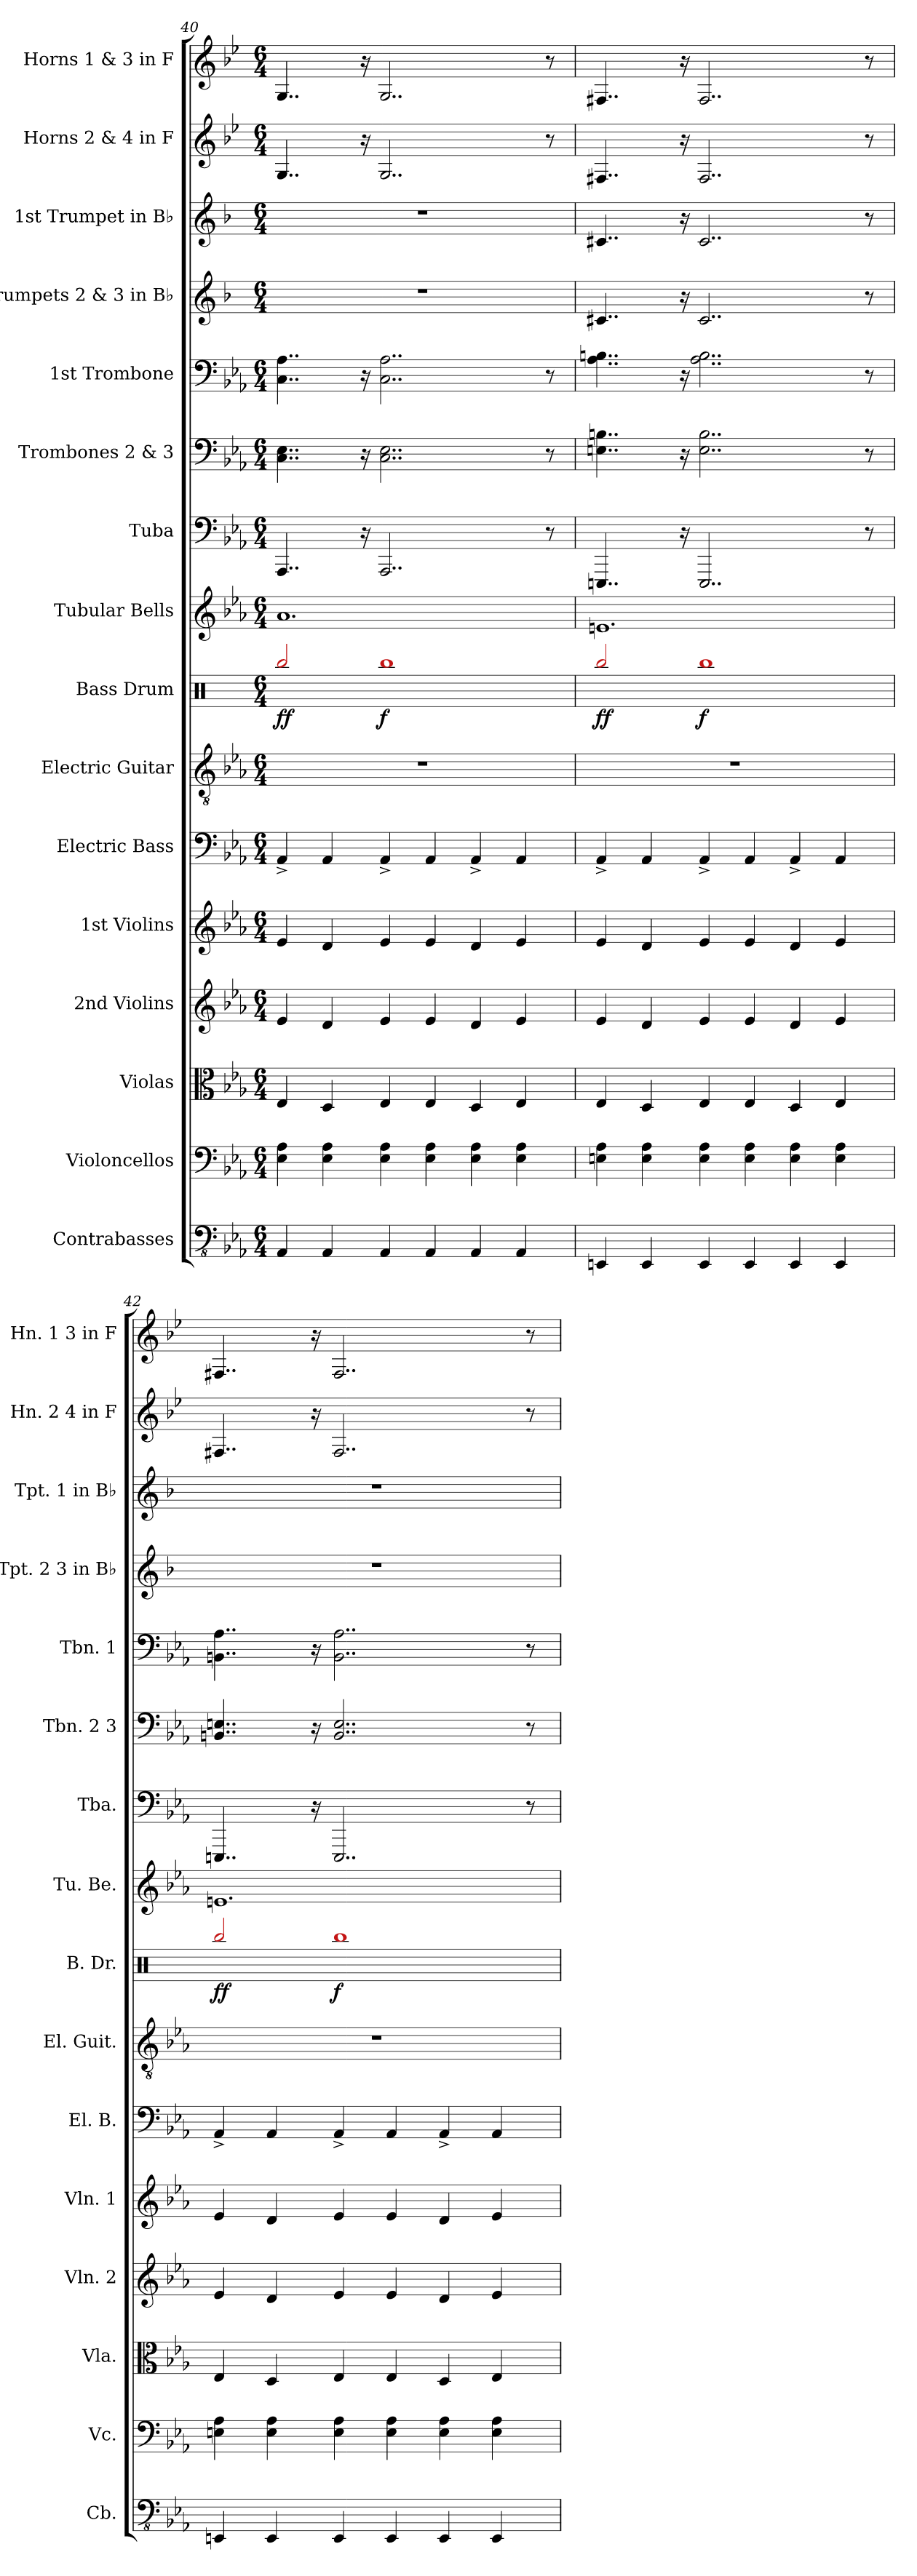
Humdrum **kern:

**kern	**kern	**kern	**kern	**kern	**kern	**kern	**kern	**dynam	**kern	**kern	**kern	**kern	**kern	**kern	**kern	**kern
*part16	*part15	*part14	*part13	*part12	*part11	*part10	*part9	*part9	*part8	*part7	*part6	*part5	*part4	*part3	*part2	*part1
*staff16	*staff15	*staff14	*staff13	*staff12	*staff11	*staff10	*staff9	*staff9	*staff8	*staff7	*staff6	*staff5	*staff4	*staff3	*staff2	*staff1
*I"Contrabasses	*I"Violoncellos	*I"Violas	*I"2nd Violins	*I"1st Violins	*I"Electric Bass	*I"Electric Guitar	*I"Bass Drum	*	*I"Tubular Bells	*I"Tuba	*I"Trombones 2 &amp; 3	*I"1st Trombone	*I"Trumpets 2 &amp; 3 in B♭	*I"1st Trumpet in B♭	*I"Horns 2 &amp; 4 in F	*I"Horns 1 &amp; 3 in F
*I'Cb.	*I'Vc.	*I'Vla.	*I'Vln. 2	*I'Vln. 1	*I'El. B.	*I'El. Guit.	*I'B. Dr.	*	*I'Tu. Be.	*I'Tba.	*I'Tbn. 2 3	*I'Tbn. 1	*I'Tpt. 2 3 in B♭	*I'Tpt. 1 in B♭	*I'Hn. 2 4 in F	*I'Hn. 1 3 in F
*clefFv4	*clefF4	*clefC3	*clefG2	*clefG2	*clefF4	*clefGv2	*clefX	*	*clefG2	*clefF4	*clefF4	*clefF4	*clefG2	*clefG2	*clefG2	*clefG2
*	*	*	*	*	*ITrd7c12	*	*	*	*	*	*	*	*ITrd1c2	*ITrd1c2	*ITrd4c7	*ITrd4c7
*k[b-e-a-]	*k[b-e-a-]	*k[b-e-a-]	*k[b-e-a-]	*k[b-e-a-]	*k[b-e-a-]	*k[b-e-a-]	*k[]	*	*k[b-e-a-]	*k[b-e-a-]	*k[b-e-a-]	*k[b-e-a-]	*k[b-e-a-]	*k[b-e-a-]	*k[b-e-a-]	*k[b-e-a-]
*M6/4	*M6/4	*M6/4	*M6/4	*M6/4	*M6/4	*M6/4	*M6/4	*	*M6/4	*M6/4	*M6/4	*M6/4	*M6/4	*M6/4	*M6/4	*M6/4
=40	=40	=40	=40	=40	=40	=40	=40	=40	=40	=40	=40	=40	=40	=40	=40	=40
!	!	!	!	!	!	!	!	!LO:DY:b	!	!	!	!	!	!	!	!
4AAA-/	4E-\ 4A-\	4E-/	4e-/	4e-/	4AAA-^/	1.r	2bb/	ff	1.a-	4..AAA-/	4..C\ 4..E-\	4..C\ 4..A-\	1.r	1.r	4..C/	4..C/
4AAA-/	4E-\ 4A-\	4D/	4d/	4d/	4AAA-/	.	.	.	.	.	.	.	.	.	.	.
.	.	.	.	.	.	.	.	.	.	16r	16r	16r	.	.	16r	16r
!	!	!	!	!	!	!	!	!LO:DY:b	!	!	!	!	!	!	!	!
4AAA-/	4E-\ 4A-\	4E-/	4e-/	4e-/	4AAA-^/	.	1bb	f	.	2..AAA-/	2..C\ 2..E-\	2..C\ 2..A-\	.	.	2..C/	2..C/
4AAA-/	4E-\ 4A-\	4E-/	4e-/	4e-/	4AAA-/	.	.	.	.	.	.	.	.	.	.	.
4AAA-/	4E-\ 4A-\	4D/	4d/	4d/	4AAA-^/	.	.	.	.	.	.	.	.	.	.	.
4AAA-/	4E-\ 4A-\	4E-/	4e-/	4e-/	4AAA-/	.	.	.	.	.	.	.	.	.	.	.
.	.	.	.	.	.	.	.	.	.	8r	8r	8r	.	.	8r	8r
=41	=41	=41	=41	=41	=41	=41	=41	=41	=41	=41	=41	=41	=41	=41	=41	=41
!	!	!	!	!	!	!	!	!LO:DY:b	!	!	!	!	!	!	!	!
4EEEn/	4En\ 4A-\	4E-/	4e-/	4e-/	4AAA-^/	1.r	2bb/	ff	1.en	4..EEEn/	4..En\ 4..Bn\	4..A-\ 4..Bn\	4..Bn/	4..Bn/	4..BBn/	4..BBn/
4EEE/	4E\ 4A-\	4D/	4d/	4d/	4AAA-/	.	.	.	.	.	.	.	.	.	.	.
.	.	.	.	.	.	.	.	.	.	16r	16r	16r	16r	16r	16r	16r
!	!	!	!	!	!	!	!	!LO:DY:b	!	!	!	!	!	!	!	!
4EEE/	4E\ 4A-\	4E-/	4e-/	4e-/	4AAA-^/	.	1bb	f	.	2..EEE/	2..E\ 2..B\	2..A-\ 2..B\	2..B/	2..B/	2..BB/	2..BB/
4EEE/	4E\ 4A-\	4E-/	4e-/	4e-/	4AAA-/	.	.	.	.	.	.	.	.	.	.	.
4EEE/	4E\ 4A-\	4D/	4d/	4d/	4AAA-^/	.	.	.	.	.	.	.	.	.	.	.
4EEE/	4E\ 4A-\	4E-/	4e-/	4e-/	4AAA-/	.	.	.	.	.	.	.	.	.	.	.
.	.	.	.	.	.	.	.	.	.	8r	8r	8r	8r	8r	8r	8r
=42	=42	=42	=42	=42	=42	=42	=42	=42	=42	=42	=42	=42	=42	=42	=42	=42
!	!	!	!	!	!	!	!	!LO:DY:b	!	!	!	!	!	!	!	!
4EEEn/	4En\ 4A-\	4E-/	4e-/	4e-/	4AAA-^/	1.r	2bb/	ff	1.en	4..EEEn/	4..BBn/ 4..En/	4..BBn\ 4..A-\	1.r	1.r	4..BBn/	4..BBn/
4EEE/	4E\ 4A-\	4D/	4d/	4d/	4AAA-/	.	.	.	.	.	.	.	.	.	.	.
.	.	.	.	.	.	.	.	.	.	16r	16r	16r	.	.	16r	16r
!	!	!	!	!	!	!	!	!LO:DY:b	!	!	!	!	!	!	!	!
4EEE/	4E\ 4A-\	4E-/	4e-/	4e-/	4AAA-^/	.	1bb	f	.	2..EEE/	2..BB/ 2..E/	2..BB\ 2..A-\	.	.	2..BB/	2..BB/
4EEE/	4E\ 4A-\	4E-/	4e-/	4e-/	4AAA-/	.	.	.	.	.	.	.	.	.	.	.
4EEE/	4E\ 4A-\	4D/	4d/	4d/	4AAA-^/	.	.	.	.	.	.	.	.	.	.	.
4EEE/	4E\ 4A-\	4E-/	4e-/	4e-/	4AAA-/	.	.	.	.	.	.	.	.	.	.	.
.	.	.	.	.	.	.	.	.	.	8r	8r	8r	.	.	8r	8r
=	=	=	=	=	=	=	=	=	=	=	=	=	=	=	=	=
*-	*-	*-	*-	*-	*-	*-	*-	*-	*-	*-	*-	*-	*-	*-	*-	*-
